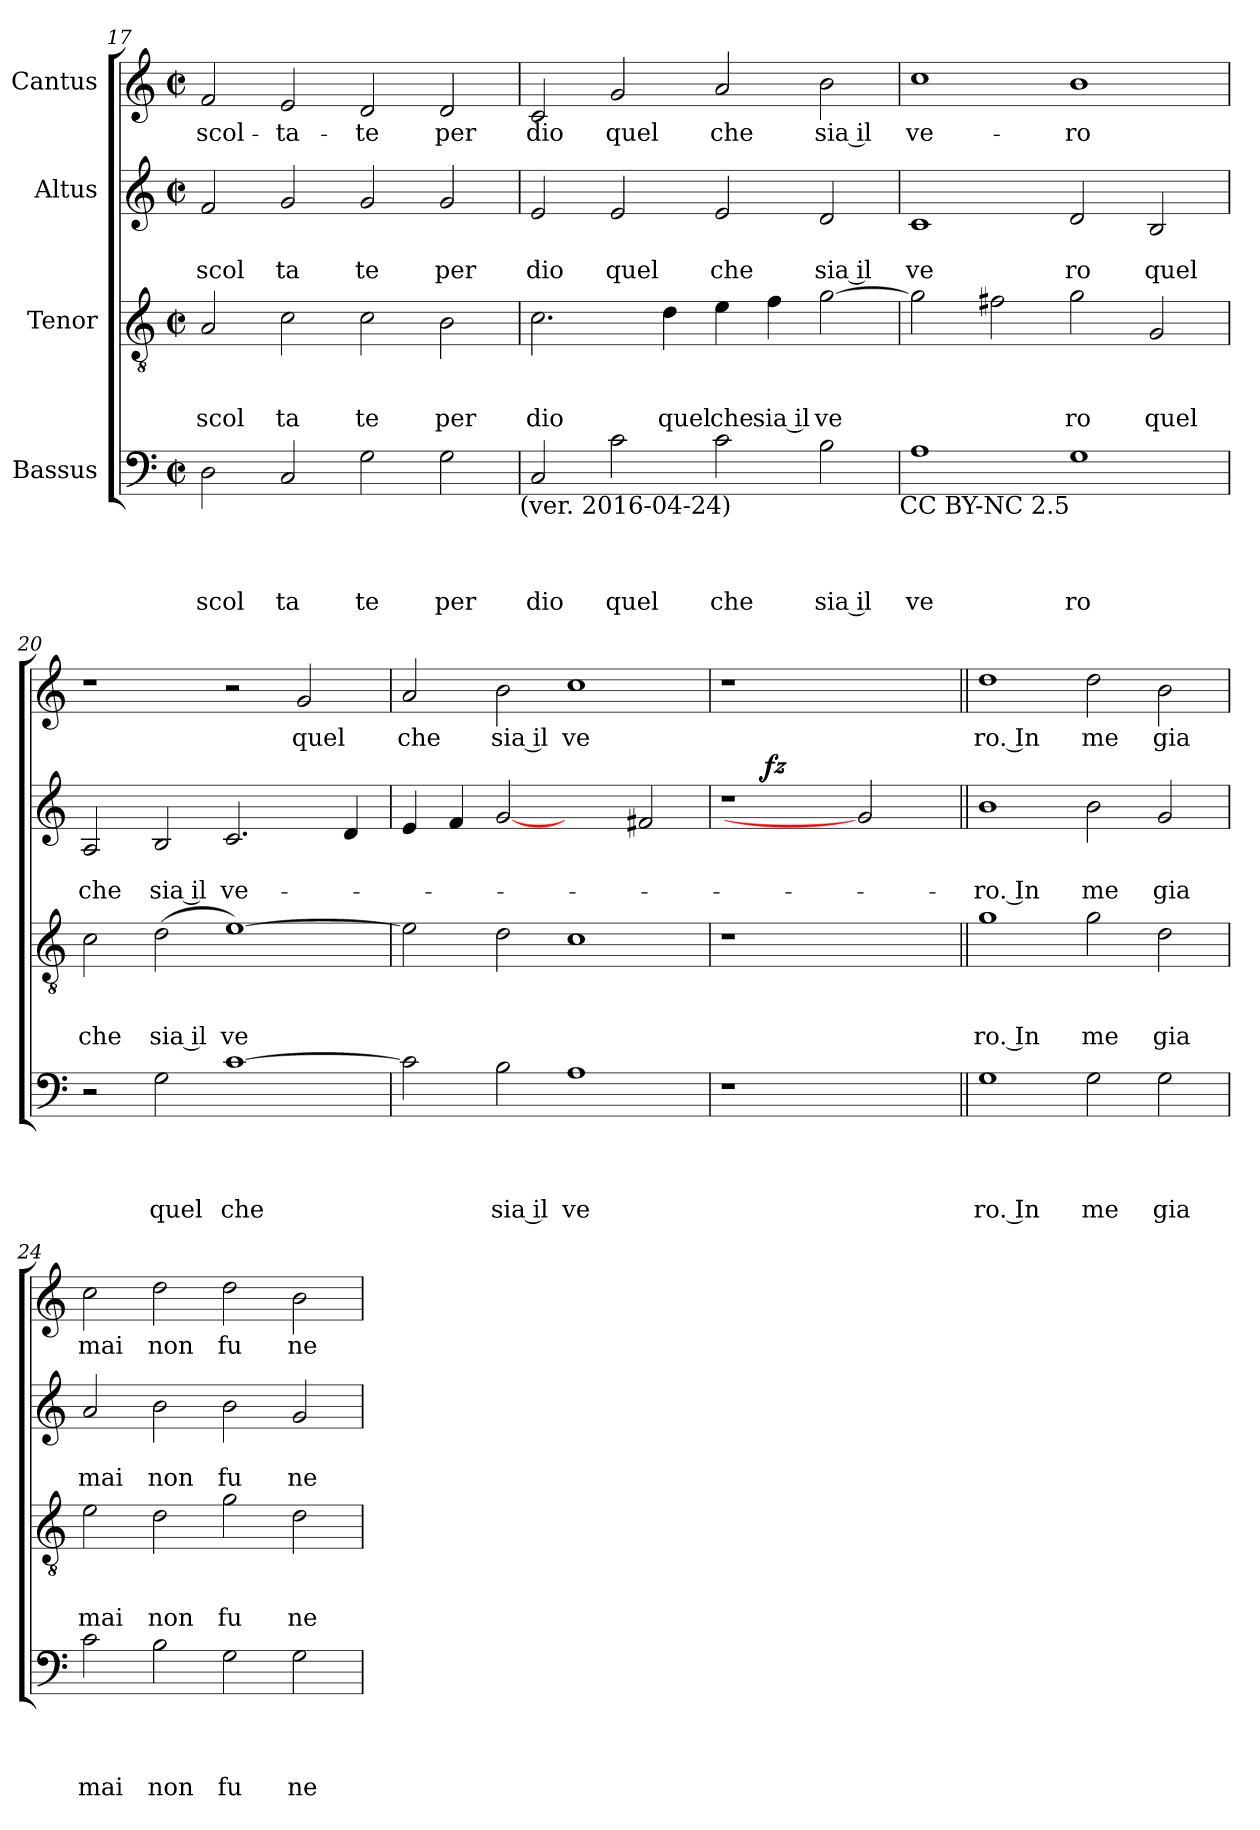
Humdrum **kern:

**kern	**text	**text	**text	**text	**kern	**text	**text	**text	**kern	**text	**text	**dynam	**kern	**text
*part4	*part4	*part4	*part4	*part4	*part3	*part3	*part3	*part3	*part2	*part2	*part2	*part2	*part1	*part1
*staff4	*staff4	*staff4	*staff4	*staff4	*staff3	*staff3	*staff3	*staff3	*staff2	*staff2	*staff2	*staff2	*staff1	*staff1
*I"Bassus	*	*	*	*	*I"Tenor	*	*	*	*I"Altus	*	*	*	*I"Cantus	*
*clefF4	*	*	*	*	*clefGv2	*	*	*	*clefG2	*	*	*	*clefG2	*
*k[]	*	*	*	*	*k[]	*	*	*	*k[]	*	*	*	*k[]	*
*C:	*	*	*	*	*C:	*	*	*	*C:	*	*	*	*C:	*
*M2/2	*	*	*	*	*M2/2	*	*	*	*M2/2	*	*	*	*M2/2	*
*met(c|)	*	*	*	*	*met(c|)	*	*	*	*met(c|)	*	*	*	*met(c|)	*
=17	=17	=17	=17	=17	=17	=17	=17	=17	=17	=17	=17	=17	=17	=17
!	!	!	!	!LO:LY:b	!	!	!	!LO:LY:b	!	!	!LO:LY:b	!	!	!LO:LY:b
2D\	.	.	.	scol	2A/	.	.	scol	2f/	.	scol	.	2f/	-scol-
!	!	!	!	!LO:LY:b	!	!	!	!LO:LY:b	!	!	!LO:LY:b	!	!	!LO:LY:b
2C/	.	.	.	ta	2c\	.	.	ta	2g/	.	ta	.	2e/	-ta-
!	!	!	!	!LO:LY:b	!	!	!	!LO:LY:b	!	!	!LO:LY:b	!	!	!LO:LY:b
2G\	.	.	.	te	2c\	.	.	te	2g/	.	te	.	2d/	-te
!	!	!	!	!LO:LY:b	!	!	!	!LO:LY:b	!	!	!LO:LY:b	!	!	!LO:LY:b
2G\	.	.	.	per	2B\	.	.	per	2g/	.	per	.	2d/	per
!LO:TX:b:t=(ver. 2016-04-24)	!	!	!	!	!	!	!	!	!	!	!	!	!	!
=18	=18	=18	=18	=18	=18	=18	=18	=18	=18	=18	=18	=18	=18	=18
!	!	!	!	!LO:LY:b	!	!	!	!LO:LY:b	!	!	!LO:LY:b	!	!	!LO:LY:b
2C/	.	.	.	dio	2.c\	.	.	dio	2e/	.	dio	.	2c/	dio
!	!	!	!	!LO:LY:b	!	!	!	!	!	!	!LO:LY:b	!	!	!LO:LY:b
2c\	.	.	.	quel	.	.	.	.	2e/	.	quel	.	2g/	quel
!	!	!	!	!	!	!	!	!LO:LY:b	!	!	!	!	!	!
.	.	.	.	.	4d\	.	.	quel	.	.	.	.	.	.
!	!	!	!	!LO:LY:b	!	!	!	!LO:LY:b	!	!	!LO:LY:b	!	!	!LO:LY:b
2c\	.	.	.	che	4e\	.	.	che	2e/	.	che	.	2a/	che
!	!	!	!	!	!	!	!	!LO:LY:b:rj	!	!	!	!	!	!
.	.	.	.	.	4f\	.	.	sia il	.	.	.	.	.	.
!	!	!	!	!LO:LY:b:rj	!	!	!	!LO:LY:b	!	!	!LO:LY:b:rj	!	!	!LO:LY:b:rj
(2B\	.	.	.	sia il	[>2g\	.	.	ve	2d/	.	sia il	.	2b\	sia il
!LO:TX:b:t=CC BY-NC 2.5	!	!	!	!	!	!	!	!	!	!	!	!	!	!
=19	=19	=19	=19	=19	=19	=19	=19	=19	=19	=19	=19	=19	=19	=19
!	!	!	!	!LO:LY:b	!	!	!	!	!	!	!LO:LY:b	!	!	!LO:LY:b
1A	.	.	.	ve	2g\]	.	.	.	1c	.	ve	.	1cc	ve-
.	.	.	.	.	2f#\	.	.	.	.	.	.	.	.	.
!	!	!	!	!LO:LY:b	!	!	!	!LO:LY:b	!	!	!LO:LY:b	!	!	!LO:LY:b
1G	.	.	.	ro	2g\	.	.	ro	2d/	.	ro	.	1b	-ro
!	!	!	!	!	!	!	!	!LO:LY:b	!	!	!LO:LY:b	!	!	!
.	.	.	.	.	2G/	.	.	quel	2B/	.	quel	.	.	.
!!LO:PB:g=z
=20	=20	=20	=20	=20	=20	=20	=20	=20	=20	=20	=20	=20	=20	=20
!	!	!	!	!	!	!	!	!LO:LY:b	!	!	!LO:LY:b	!	!	!
2r	.	.	.	.	2c\	.	.	che	2A/	.	che	.	1r	.
!	!	!	!	!LO:LY:b	!	!	!	!LO:LY:b:rj	!	!	!LO:LY:b:rj	!	!	!
2G\	.	.	.	quel	(<2d\	.	.	sia il	2B/	.	sia il	.	.	.
!	!	!	!	!LO:LY:b	!	!	!	!LO:LY:b	!	!	!LO:LY:b	!	!	!
[>1c	.	.	.	che	[>1e)	.	.	ve	2.c/	.	ve-	.	2r	.
!	!	!	!	!	!	!	!	!	!	!	!	!	!	!LO:LY:b
.	.	.	.	.	.	.	.	.	.	.	.	.	2g/	quel
.	.	.	.	.	.	.	.	.	4d/	.	.	.	.	.
=21	=21	=21	=21	=21	=21	=21	=21	=21	=21	=21	=21	=21	=21	=21
!	!	!	!	!	!	!	!	!	!	!	!	!	!	!LO:LY:b
2c\]	.	.	.	.	2e\]	.	.	.	4e/	.	.	.	2a/	che
.	.	.	.	.	.	.	.	.	4f/	.	.	.	.	.
!	!	!	!	!LO:LY:b:rj	!	!	!	!	!	!	!	!	!	!LO:LY:b:rj
2B\	.	.	.	sia il	2d\	.	.	.	[2g	.	.	.	2b\	sia il
!	!	!	!	!LO:LY:b	!	!	!	!	!	!	!	!	!	!LO:LY:b
1A	.	.	.	ve	1c	.	.	.	2ryy	.	.	.	1cc	ve
.	.	.	.	.	.	.	.	.	2f#/	.	.	.	.	.
=22	=22	=22	=22	=22	=22	=22	=22	=22	=22	=22	=22	=22	=22	=22
*	*	*	*	*	*	*	*	*	*^	*	*	*	*	*
1r	.	.	.	.	1r	.	.	.	1r	8..ryy	.	.	.	1r	.
!	!	!	!	!	!	!	!	!	!	!	!	!	!LO:DY:b	!	!
.	.	.	.	.	.	.	.	.	.	1ryy	.	.	fz	.	.
2ryy	.	.	.	.	2ryy	.	.	.	2g]	.	.	.	.	2ryy	.
.	.	.	.	.	.	.	.	.	.	4ryy	.	.	.	.	.
.	.	.	.	.	.	.	.	.	.	32ryy	.	.	.	.	.
=23||	=23||	=23||	=23||	=23||	=23||	=23||	=23||	=23||	=23||	=23||	=23||	=23||	=23||	=23||	=23||
!	!	!	!	!LO:LY:b:rj	!	!	!	!LO:LY:b:rj	!	!	!	!LO:LY:b:rj	!	!	!LO:LY:b:rj
*	*	*	*	*	*	*	*	*	*v	*v	*	*	*	*	*
1G	.	.	.	ro. In	1g	.	.	ro. In	1b	.	-ro. In	.	1dd	ro. In
!	!	!	!	!LO:LY:b	!	!	!	!LO:LY:b	!	!	!LO:LY:b	!	!	!LO:LY:b
2G\	.	.	.	me	2g\	.	.	me	2b\	.	me	.	2dd\	me
!	!	!	!	!LO:LY:b	!	!	!	!LO:LY:b	!	!	!LO:LY:b	!	!	!LO:LY:b
2G\	.	.	.	gia	2d\	.	.	gia	2g/	.	gia	.	2b\	gia
=24	=24	=24	=24	=24	=24	=24	=24	=24	=24	=24	=24	=24	=24	=24
!	!	!	!	!LO:LY:b	!	!	!	!LO:LY:b	!	!	!LO:LY:b	!	!	!LO:LY:b
2c\	.	.	.	mai	2e\	.	.	mai	2a/	.	mai	.	2cc\	mai
!	!	!	!	!LO:LY:b	!	!	!	!LO:LY:b	!	!	!LO:LY:b	!	!	!LO:LY:b
2B\	.	.	.	non	2d\	.	.	non	2b\	.	non	.	2dd\	non
!	!	!	!	!LO:LY:b	!	!	!	!LO:LY:b	!	!	!LO:LY:b	!	!	!LO:LY:b
2G\	.	.	.	fu	2g\	.	.	fu	2b\	.	fu	.	2dd\	fu
!	!	!	!	!LO:LY:b	!	!	!	!LO:LY:b	!	!	!LO:LY:b	!	!	!LO:LY:b
2G\	.	.	.	ne	2d\	.	.	ne	2g/	.	ne	.	2b\	ne
=	=	=	=	=	=	=	=	=	=	=	=	=	=	=
*-	*-	*-	*-	*-	*-	*-	*-	*-	*-	*-	*-	*-	*-	*-
